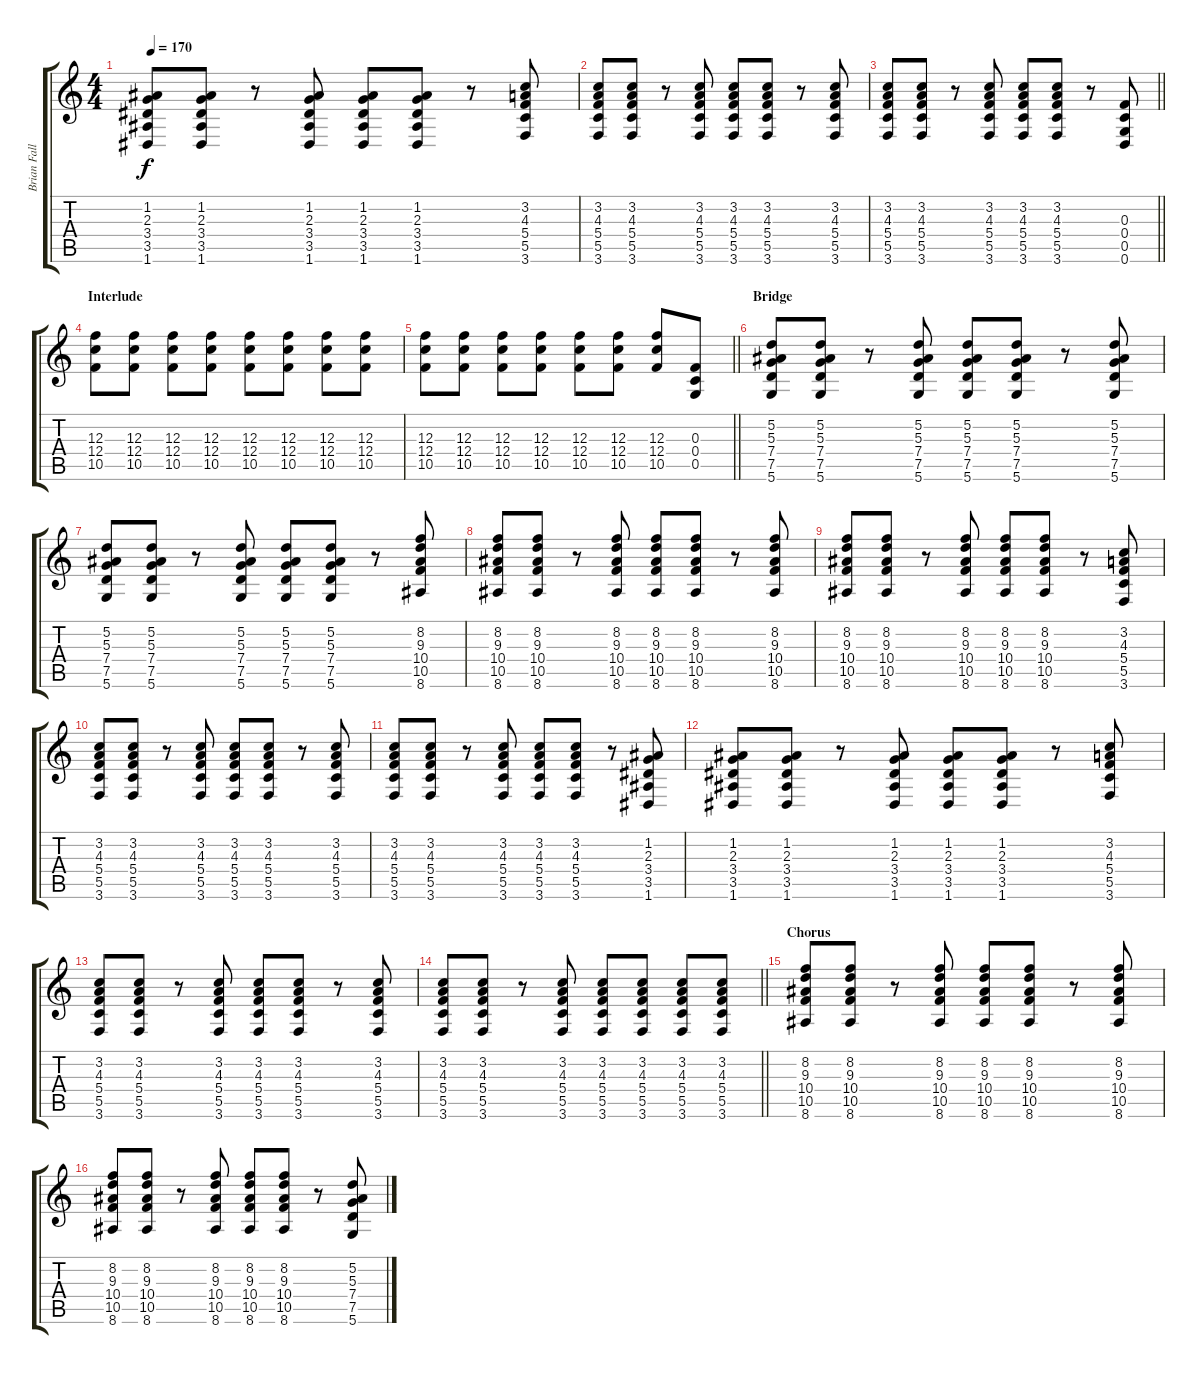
\track ("Brian Fallon" "Brian Fall") {instrument overdrivenguitar}
\staff {score tabs}
\tuning (D4 A3 F3 C3 G2 D2) {hide}
\ts (4 4)
\tempo 170
\clef g2
\ks c
(1.2 2.3 3.4 3.5 1.6).8{dy f} (1.2 2.3 3.4 3.5 1.6).8 r.8 (1.2 2.3 3.4 3.5 1.6).8 (1.2 2.3 3.4 3.5 1.6).8 (1.2 2.3 3.4 3.5 1.6).8 r.8 (3.2 4.3 5.4 5.5 3.6).8 |
(3.2 4.3 5.4 5.5 3.6).8 (3.2 4.3 5.4 5.5 3.6).8 r.8 (3.2 4.3 5.4 5.5 3.6).8 (3.2 4.3 5.4 5.5 3.6).8 (3.2 4.3 5.4 5.5 3.6).8 r.8 (3.2 4.3 5.4 5.5 3.6).8 |
\barLineRight lightlight
(3.2 4.3 5.4 5.5 3.6).8 (3.2 4.3 5.4 5.5 3.6).8 r.8 (3.2 4.3 5.4 5.5 3.6).8 (3.2 4.3 5.4 5.5 3.6).8 (3.2 4.3 5.4 5.5 3.6).8 r.8 (0.3 0.4 0.5 0.6).8 |
\section ("" "Interlude")
(12.3 12.4 10.5).8 (12.3 12.4 10.5).8 (12.3 12.4 10.5).8 (12.3 12.4 10.5).8 (12.3 12.4 10.5).8 (12.3 12.4 10.5).8 (12.3 12.4 10.5).8 (12.3 12.4 10.5).8 |
\barLineRight lightlight
(12.3 12.4 10.5).8 (12.3 12.4 10.5).8 (12.3 12.4 10.5).8 (12.3 12.4 10.5).8 (12.3 12.4 10.5).8 (12.3 12.4 10.5).8 (12.3 12.4 10.5).8 (0.3 0.4 0.5).8 |
\section ("" "Bridge")
(5.2 5.3 7.4 7.5 5.6).8 (5.2 5.3 7.4 7.5 5.6).8 r.8 (5.2 5.3 7.4 7.5 5.6).8 (5.2 5.3 7.4 7.5 5.6).8 (5.2 5.3 7.4 7.5 5.6).8 r.8 (5.2 5.3 7.4 7.5 5.6).8 |
(5.2 5.3 7.4 7.5 5.6).8 (5.2 5.3 7.4 7.5 5.6).8 r.8 (5.2 5.3 7.4 7.5 5.6).8 (5.2 5.3 7.4 7.5 5.6).8 (5.2 5.3 7.4 7.5 5.6).8 r.8 (8.2 9.3 10.4 10.5 8.6).8 |
(8.2 9.3 10.4 10.5 8.6).8 (8.2 9.3 10.4 10.5 8.6).8 r.8 (8.2 9.3 10.4 10.5 8.6).8 (8.2 9.3 10.4 10.5 8.6).8 (8.2 9.3 10.4 10.5 8.6).8 r.8 (8.2 9.3 10.4 10.5 8.6).8 |
(8.2 9.3 10.4 10.5 8.6).8 (8.2 9.3 10.4 10.5 8.6).8 r.8 (8.2 9.3 10.4 10.5 8.6).8 (8.2 9.3 10.4 10.5 8.6).8 (8.2 9.3 10.4 10.5 8.6).8 r.8 (3.2 4.3 5.4 5.5 3.6).8 |
(3.2 4.3 5.4 5.5 3.6).8 (3.2 4.3 5.4 5.5 3.6).8 r.8 (3.2 4.3 5.4 5.5 3.6).8 (3.2 4.3 5.4 5.5 3.6).8 (3.2 4.3 5.4 5.5 3.6).8 r.8 (3.2 4.3 5.4 5.5 3.6).8 |
(3.2 4.3 5.4 5.5 3.6).8 (3.2 4.3 5.4 5.5 3.6).8 r.8 (3.2 4.3 5.4 5.5 3.6).8 (3.2 4.3 5.4 5.5 3.6).8 (3.2 4.3 5.4 5.5 3.6).8 r.8 (1.2 2.3 3.4 3.5 1.6).8 |
(1.2 2.3 3.4 3.5 1.6).8 (1.2 2.3 3.4 3.5 1.6).8 r.8 (1.2 2.3 3.4 3.5 1.6).8 (1.2 2.3 3.4 3.5 1.6).8 (1.2 2.3 3.4 3.5 1.6).8 r.8 (3.2 4.3 5.4 5.5 3.6).8 |
(3.2 4.3 5.4 5.5 3.6).8 (3.2 4.3 5.4 5.5 3.6).8 r.8 (3.2 4.3 5.4 5.5 3.6).8 (3.2 4.3 5.4 5.5 3.6).8 (3.2 4.3 5.4 5.5 3.6).8 r.8 (3.2 4.3 5.4 5.5 3.6).8 |
\barLineRight lightlight
(3.2 4.3 5.4 5.5 3.6).8 (3.2 4.3 5.4 5.5 3.6).8 r.8 (3.2 4.3 5.4 5.5 3.6).8 (3.2 4.3 5.4 5.5 3.6).8 (3.2 4.3 5.4 5.5 3.6).8 (3.2 4.3 5.4 5.5 3.6).8 (3.2 4.3 5.4 5.5 3.6).8 |
\section ("" "Chorus")
(8.2 9.3 10.4 10.5 8.6).8 (8.2 9.3 10.4 10.5 8.6).8 r.8 (8.2 9.3 10.4 10.5 8.6).8 (8.2 9.3 10.4 10.5 8.6).8 (8.2 9.3 10.4 10.5 8.6).8 r.8 (8.2 9.3 10.4 10.5 8.6).8 |
(8.2 9.3 10.4 10.5 8.6).8 (8.2 9.3 10.4 10.5 8.6).8 r.8 (8.2 9.3 10.4 10.5 8.6).8 (8.2 9.3 10.4 10.5 8.6).8 (8.2 9.3 10.4 10.5 8.6).8 r.8 (5.2 5.3 7.4 7.5 5.6).8
